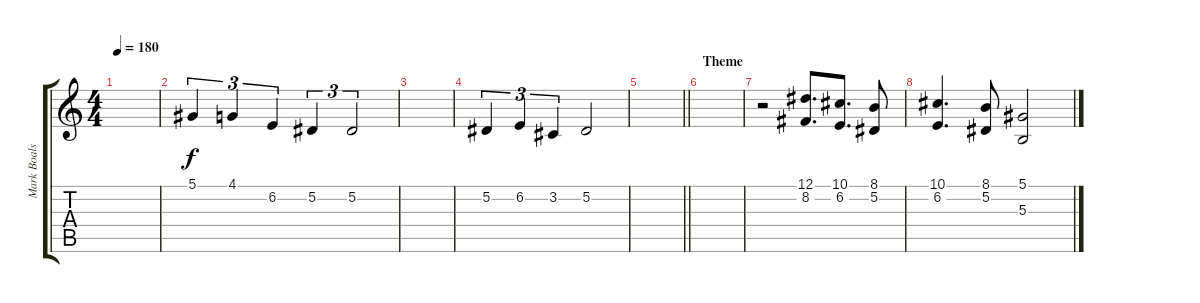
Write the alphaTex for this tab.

\track ("Mark Boals" "Mark Boals") {instrument lead2sawtooth}
\staff {score tabs}
\tuning (Eb4 Bb3 Gb3 Db3 Ab2 Eb2) {hide}
\ts (4 4)
\tempo 180
\clef g2
\ks c
|
5.1.4{tu (3 2)} 4.1.4{tu (3 2)} 6.2.4{tu (3 2)} 5.2.4{tu (3 2)} 5.2.2{tu (3 2)} |
|
5.2.4{tu (3 2)} 6.2.4{tu (3 2)} 3.2.4{tu (3 2)} 5.2.2 |
\barLineRight lightlight
|
\section ("" "Theme")
|
r.2 (12.1 8.2).8{d} (10.1 6.2).8{d} (8.1 5.2).8 |
(10.1 6.2).4{d} (8.1 5.2).8 (5.1 5.3).2
